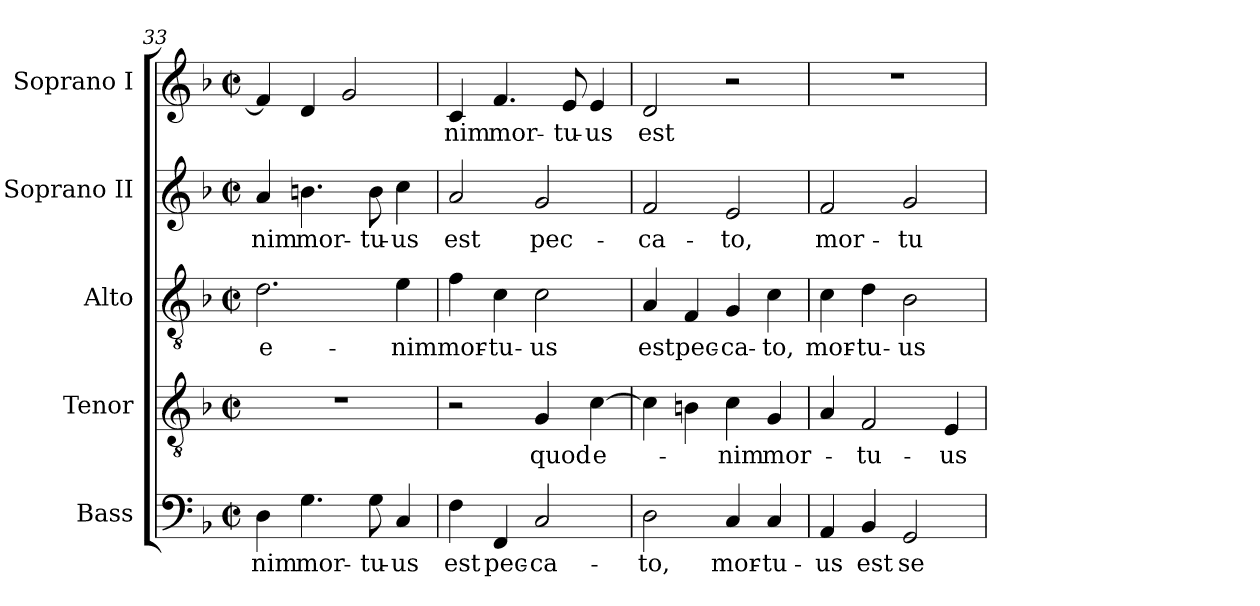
**kern	**text	**kern	**text	**kern	**text	**kern	**text	**kern	**text
*part5	*part5	*part4	*part4	*part3	*part3	*part2	*part2	*part1	*part1
*staff5	*staff5	*staff4	*staff4	*staff3	*staff3	*staff2	*staff2	*staff1	*staff1
*I"Bass	*	*I"Tenor	*	*I"Alto	*	*I"Soprano II	*	*I"Soprano I	*
*I'B	*	*I'T	*	*I'A	*	*I'S 2	*	*I'S 1	*
*clefF4	*	*clefGv2	*	*clefGv2	*	*clefG2	*	*clefG2	*
*ITrd7c12	*	*ITrd7c12	*	*	*	*	*	*	*
*k[b-]	*	*k[b-]	*	*k[b-]	*	*k[b-]	*	*k[b-]	*
*F:	*	*F:	*	*F:	*	*F:	*	*F:	*
*M2/2	*	*M2/2	*	*M2/2	*	*M2/2	*	*M2/2	*
*met(c|)	*	*met(c|)	*	*met(c|)	*	*met(c|)	*	*met(c|)	*
=33	=33	=33	=33	=33	=33	=33	=33	=33	=33
!	!LO:LY:b:color=#000000	!	!	!	!	!	!	!	!
!	!	!	!	!	!LO:LY:b:color=#000000	!	!	!	!
!	!	!	!	!	!	!	!LO:LY:b:color=#000000	!	!
4DDi\	-nim	1r	.	2.di\	e-	4ai/	-nim	4fi/]	.
!	!LO:LY:b:color=#000000	!	!	!	!	!	!	!	!
!	!	!	!	!	!	!	!LO:LY:b:color=#000000	!	!
4.GGi\	mor-	.	.	.	.	4.bni\	mor-	4di/	.
.	.	.	.	.	.	.	.	2gi/	.
!	!LO:LY:b:color=#000000	!	!	!	!	!	!	!	!
!	!	!	!	!	!	!	!LO:LY:b:color=#000000	!	!
8GGi\	-tu-	.	.	.	.	8bi\	-tu-	.	.
!	!LO:LY:b:color=#000000	!	!	!	!	!	!	!	!
!	!	!	!	!	!LO:LY:b:color=#000000	!	!	!	!
!	!	!	!	!	!	!	!LO:LY:b:color=#000000	!	!
4CCi/	-us	.	.	4ei\	-nim	4cci\	-us	.	.
=34	=34	=34	=34	=34	=34	=34	=34	=34	=34
!	!LO:LY:b:color=#000000	!	!	!	!	!	!	!	!
!	!	!	!	!	!LO:LY:b:color=#000000	!	!	!	!
!	!	!	!	!	!	!	!LO:LY:b:color=#000000	!	!
!	!	!	!	!	!	!	!	!	!LO:LY:b:color=#000000
4FFi\	est	2r	.	4fi\	mor-	2ai/	est	4ci/	-nim
!	!LO:LY:b:color=#000000	!	!	!	!	!	!	!	!
!	!	!	!	!	!LO:LY:b:color=#000000	!	!	!	!
!	!	!	!	!	!	!	!	!	!LO:LY:b:color=#000000
4FFFi/	pec-	.	.	4ci\	-tu-	.	.	4.fi/	mor-
!	!LO:LY:b:color=#000000	!	!	!	!	!	!	!	!
!	!	!	!LO:LY:b:color=#000000	!	!	!	!	!	!
!	!	!	!	!	!LO:LY:b:color=#000000	!	!	!	!
!	!	!	!	!	!	!	!LO:LY:b:color=#000000	!	!
2CCi/	-ca-	4GGi/	quod	2ci\	-us	2gi/	pec-	.	.
!	!	!	!	!	!	!	!	!	!LO:LY:b:color=#000000
.	.	.	.	.	.	.	.	8ei/	-tu-
!	!	!	!LO:LY:b:color=#000000	!	!	!	!	!	!
!	!	!	!	!	!	!	!	!	!LO:LY:b:color=#000000
.	.	[>4Ci\	e-	.	.	.	.	4ei/	-us
=35	=35	=35	=35	=35	=35	=35	=35	=35	=35
!	!LO:LY:b:color=#000000	!	!	!	!	!	!	!	!
!	!	!	!	!	!LO:LY:b:color=#000000	!	!	!	!
!	!	!	!	!	!	!	!LO:LY:b:color=#000000	!	!
!	!	!	!	!	!	!	!	!	!LO:LY:b:color=#000000
2DDi\	-to,	4Ci\]	.	4Ai/	est	2fi/	-ca-	2di/	est
!	!	!	!	!	!LO:LY:b:color=#000000	!	!	!	!
.	.	4BBni\	.	4Fi/	pec-	.	.	.	.
!	!LO:LY:b:color=#000000	!	!	!	!	!	!	!	!
!	!	!	!LO:LY:b:color=#000000	!	!	!	!	!	!
!	!	!	!	!	!LO:LY:b:color=#000000	!	!	!	!
!	!	!	!	!	!	!	!LO:LY:b:color=#000000	!	!
4CCi/	mor-	4Ci\	-nim	4Gi/	-ca-	2ei/	-to,	2r	.
!	!LO:LY:b:color=#000000	!	!	!	!	!	!	!	!
!	!	!	!LO:LY:b:color=#000000	!	!	!	!	!	!
!	!	!	!	!	!LO:LY:b:color=#000000	!	!	!	!
4CCi/	-tu-	4GGi/	mor-	4ci\	-to,	.	.	.	.
!!LO:LB:g=z
=36	=36	=36	=36	=36	=36	=36	=36	=36	=36
!	!LO:LY:b:color=#000000	!	!	!	!	!	!	!	!
!	!	!	!	!	!LO:LY:b:color=#000000	!	!	!	!
!	!	!	!	!	!	!	!LO:LY:b:color=#000000	!	!
4AAAi/	-us	4AAi/	.	4ci\	mor-	2fi/	mor-	1r	.
!	!LO:LY:b:color=#000000	!	!	!	!	!	!	!	!
!	!	!	!LO:LY:b:color=#000000	!	!	!	!	!	!
!	!	!	!	!	!LO:LY:b:color=#000000	!	!	!	!
4BBB-i/	est	2FFi/	-tu-	4di\	-tu-	.	.	.	.
!	!LO:LY:b:color=#000000	!	!	!	!	!	!	!	!
!	!	!	!	!	!LO:LY:b:color=#000000	!	!	!	!
!	!	!	!	!	!	!	!LO:LY:b:color=#000000	!	!
2GGGi/	se-	.	.	2B-i\	-us	2gi/	-tu-	.	.
!	!	!	!LO:LY:b:color=#000000	!	!	!	!	!	!
.	.	4EEi/	-us	.	.	.	.	.	.
=	=	=	=	=	=	=	=	=	=
*-	*-	*-	*-	*-	*-	*-	*-	*-	*-
